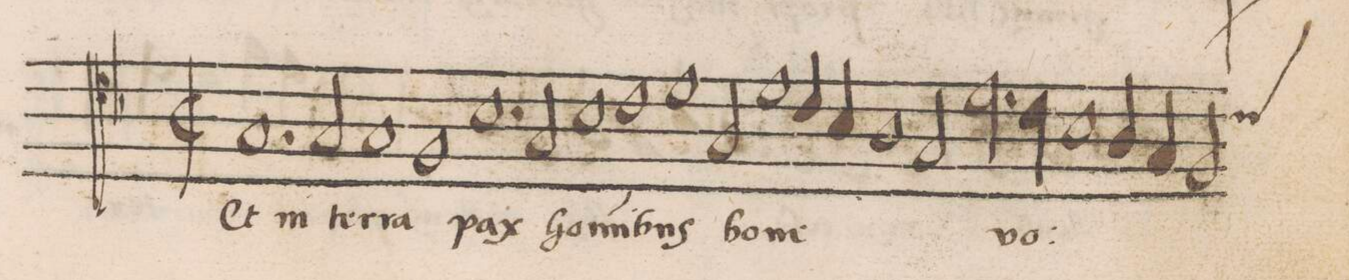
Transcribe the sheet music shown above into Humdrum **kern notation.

**kern	**text
*I"TENOR	*
*clefC4	*
*k[b-]	*
*met(C|)	*
*M2/1	*
1.G/	et
2G/	in
=2-	=2-
1G/	ter-
1F/	-ra
=3-	=3-
1.B-\	pax
2G/	ho-
=4-	=4-
1B-\	-mi-
1c\	-(ni)-
=5-	=5-
1d\	-bus
2G/	bo-
1d\	-ne
=6-	=6-
4c/	.
4B-/	.
1A\	.
=7-	=7-
2G/	.
*2\right	*
2.d\	vo-
4c\	.
1B-\	.
=8-	=8-
4A/	.
4G/	.
*custos:c	*
2F/	.
*-	*-
